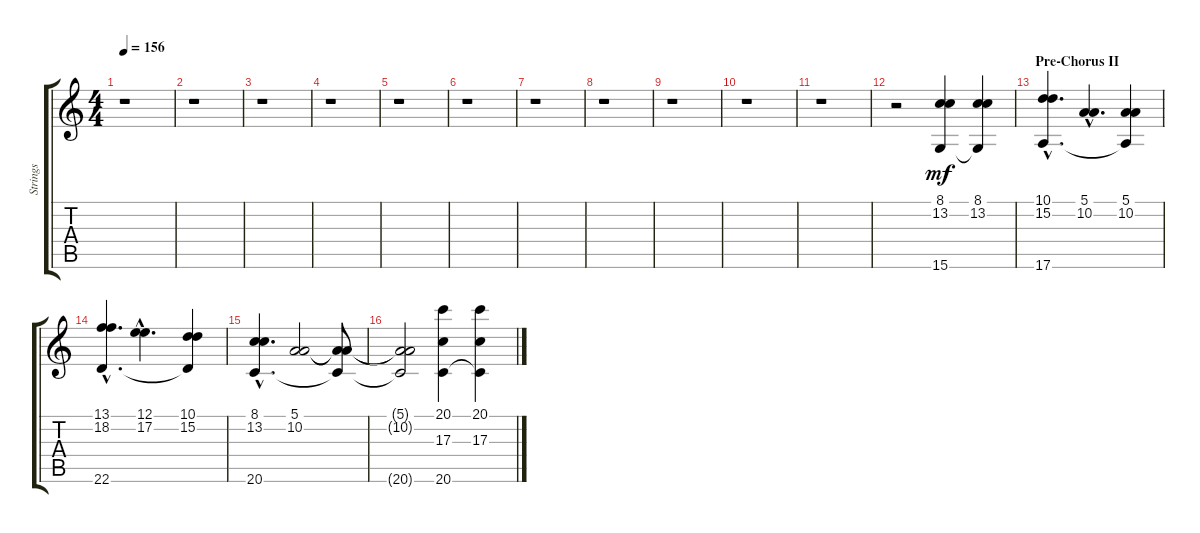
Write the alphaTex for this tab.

\track ("Strings" "Strings") {instrument stringensemble1}
\staff {score tabs}
\tuning (E4 B3 G3 D3 A2 E2) {hide}
\ts (4 4)
\tempo 156
\clef g2
\ks c
r.1{dy mf} |
r.1 |
r.1 |
r.1 |
r.1 |
r.1 |
r.1 |
r.1 |
r.1 |
r.1 |
r.1 |
r.2 (8.1 13.2 15.6).4 (8.1 13.2 15.6{t}).4 |
\section ("" "Pre-Chorus II")
(10.1{hac} 15.2{hac} 17.6{hac}).4{d} (5.1{hac} 10.2{hac}).4{d} (5.1 10.2 17.6{t}).4 |
(13.1{hac} 18.2{hac} 22.6{hac}).4{d} (12.1{hac} 17.2{hac}).4{d} (10.1 15.2 22.6{t}).4 |
(8.1{hac} 13.2{hac} 20.6{hac}).4{d} (5.1 10.2).2 (5.1{t} 10.2{t} 20.6{t}).8 |
(5.1{t} 10.2{t} 20.6{t}).2 (20.1 17.3 20.6).4 (20.1 17.3 20.6{t}).4
